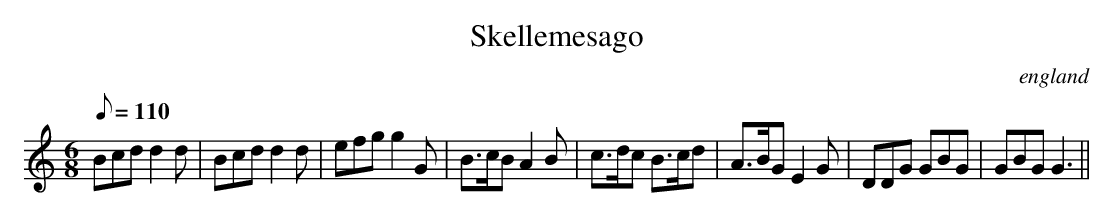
X:1
T:Skellemesago
O:england
M:6/8
L:1/8
Q:110
K:GMix
Bcd d2d|Bcd d2d|efg g2G|B>cB A2B|c>dc B>cd|A>BG E2G|DDG GBG|GBG G3||
